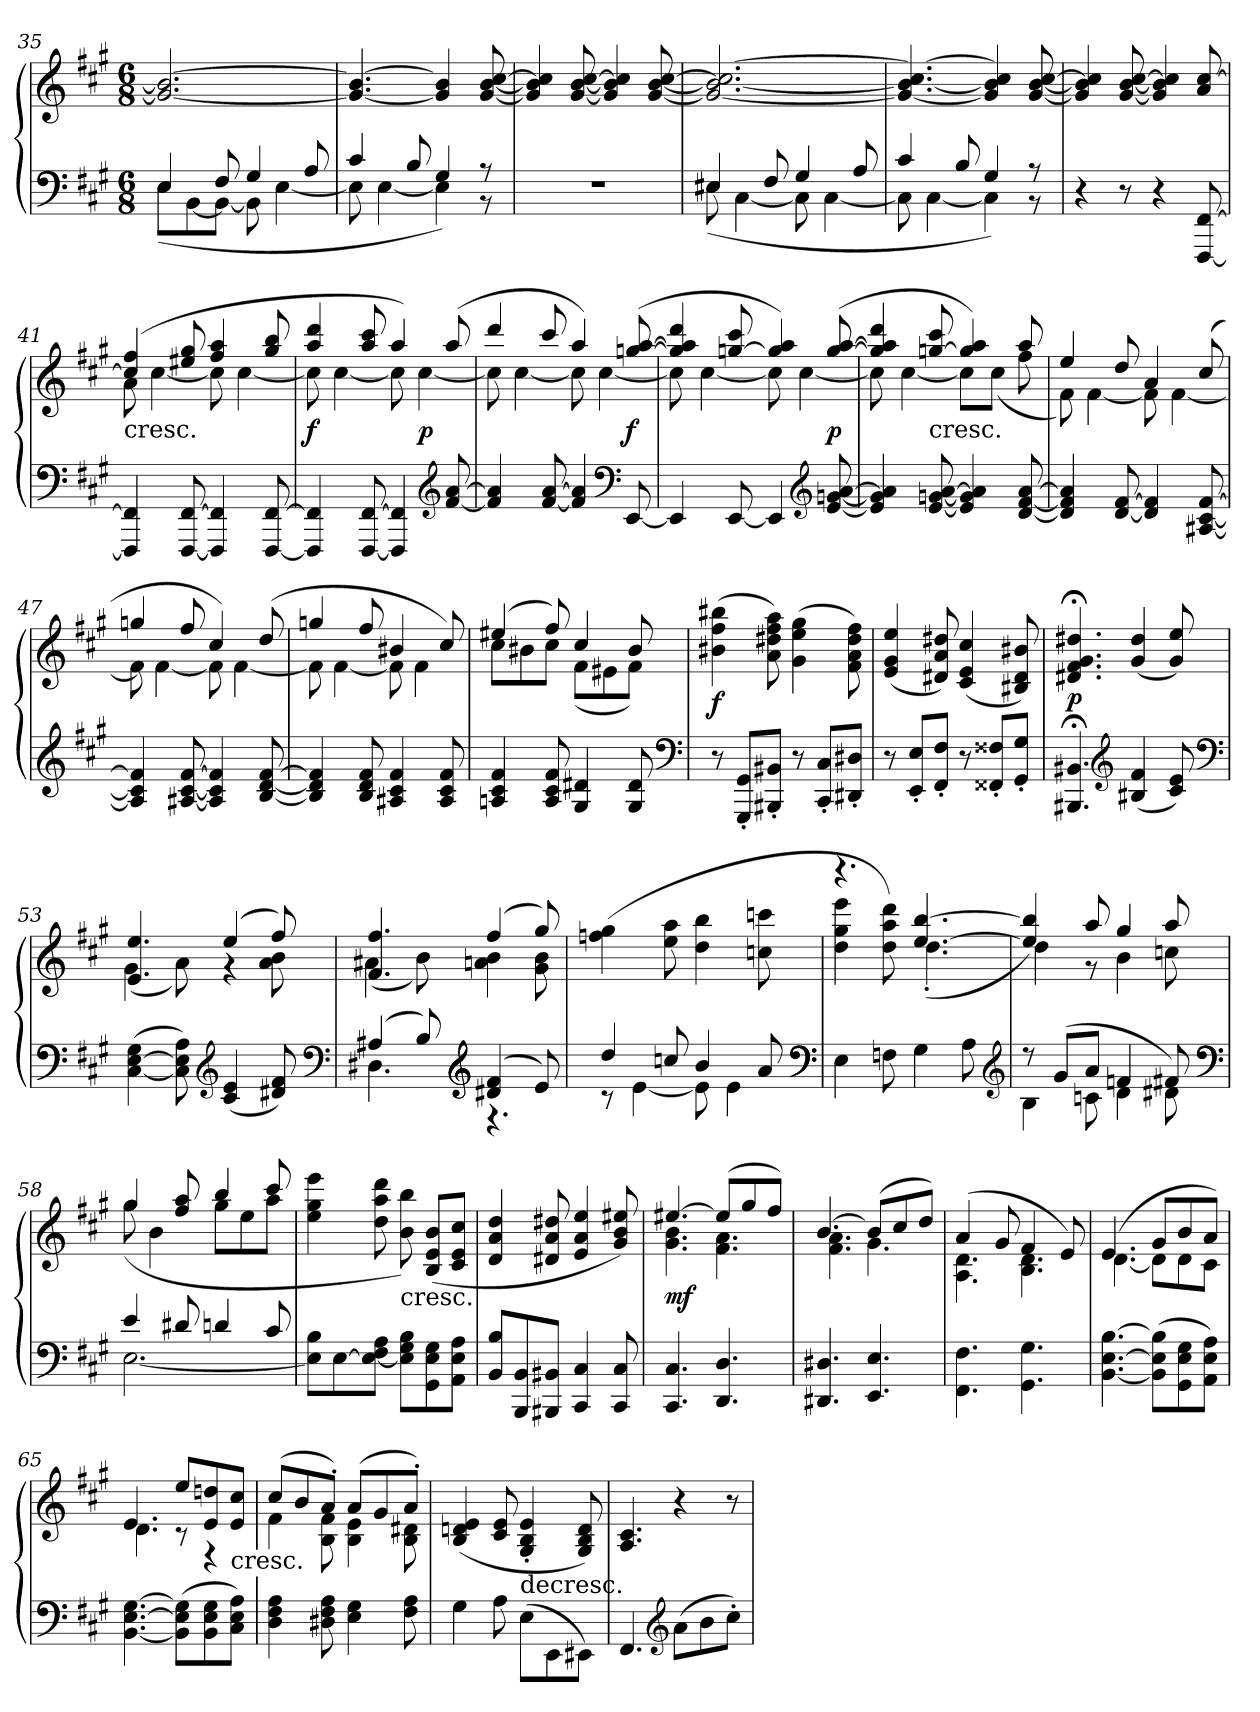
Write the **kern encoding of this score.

**kern	**kern	**dynam
*part1	*part1	*part1
*staff2	*staff1	*staff1/2
*clefF4	*clefG2	*
*k[f#c#g#]	*k[f#c#g#]	*
*A:	*A:	*
*M6/8	*M6/8	*
=35	=35	=35
*^	*	*
4E/	(8E\L	2.g#_/ 2.b_/	.
.	[8BB\	.	.
8F#/	8BB\J_	.	.
4G#/	8BB\]	.	.
.	[4E\	.	.
8A/	.	.	.
=36	=36	=36	=36
4c#/	8E\]	4.g#_/ 4.b_/	.
.	[4E\	.	.
8B/	.	.	.
4G#/)	4E\]	4g#]/ 4b]/	.
8r	8r	[8g#/ [8b/ [8cc#/	.
*v	*v	*	*
=37	=37	=37
2.r	4g#]/ 4b]/ 4cc#]/	.
.	[8g#/ [8b/ [8cc#/	.
.	4g#]/ 4b]/ 4cc#]/	.
.	[8g#/ [8b/ [8cc#/	.
=38	=38	=38
*^	*	*
4E#X/	(8E#X\	2.g#_/ 2.b_/ 2.cc#_/	.
.	[4C#\	.	.
8F#/	.	.	.
4G#/	8C#\]	.	.
.	[4C#\	.	.
8A/	.	.	.
=39	=39	=39	=39
4c#/	8C#\]	4.g#_/ 4.b_/ 4.cc#_/	.
.	[4C#\	.	.
8B/	.	.	.
4G#/)	4C#\]	4g#]/ 4b]/ 4cc#]/	.
8r	8r	[8g#/ [8b/ [8cc#/	.
*v	*v	*	*
=40	=40	=40
4r	4g#]/ 4b]/ 4cc#]/	.
8r	[8g#/ [8b/ [8cc#/	.
4r	4g#]/ 4b]/ 4cc#]/	.
[8FFF#/ [8FF#/	8a/ [8cc#/	.
=41	=41	=41
*	*^	*
!	!LO:TX:c:t=cresc.	!	!
4FFF#]/ 4FF#]/	(4cc#]/ 4ff#/	8a\	.
.	.	[4cc#\	.
[8FFF#/ [8FF#/	8ee#X/ 8gg#/	.	.
4FFF#]/ 4FF#]/	4ff#/ 4aa/	8cc#\]	.
.	.	[4cc#\	.
[8FFF#/ [8FF#/	8gg#/ 8bb/	.	.
=42	=42	=42	=42
4FFF#]/ 4FF#]/	4aa/ 4ddd/	8cc#\]	f
.	.	[4cc#\	.
[8FFF#/ [8FF#/	8aa/ 8ccc#/	.	.
4FFF#]/ 4FF#]/	4aa/)	8cc#\]	.
.	.	[4cc#\	p
*clefG2	*	*	*
[8f#/ [8a/	(8aa/	.	.
=43	=43	=43	=43
4f#]/ 4a]/	4ddd/	8cc#\]	.
.	.	[4cc#\	.
[8f#/ [8a/	8ccc#/	.	.
4f#]/ 4a]/	4aa/)	8cc#\]	.
.	.	[4cc#\	.
*clefF4	*	*	*
[8EE/	([8ggn/ [8aa/	.	f
=44	=44	=44	=44
4EE/]	4gg]/ 4aa]/ 4ddd/	8cc#\]	.
.	.	[4cc#\	.
[8EE/	[8ggn/ 8ccc#/	.	.
4EE/]	4gg]/ 4aa/)	8cc#\]	.
.	.	[4cc#\	.
*clefG2	*	*	*
[8e/ [8gn/ [8a/	([8gg/ [8aa/	.	p
=45	=45	=45	=45
4e]/ 4g]/ 4a]/	4gg]/ 4aa]/ 4ddd/	8cc#\]	.
.	.	[4cc#\	.
!	!LO:TX:c:t=cresc.	!	!
[8e/ [8gn/ [8a/	[8ggn/ 8ccc#/	.	.
4e]/ 4g]/ 4a]/	4gg]/ 4aa/)	8cc#\L]	.
.	.	(8cc#\J	.
[8d/ [8f#/ [8a/	8aa/	8ff#\	.
=46	=46	=46	=46
4d]/ 4f#]/ 4a]/	4ee/	8f#\)	.
.	.	[4f#\	.
[8d/ [8f#/	8dd/	.	.
4d]/ 4f#]/	4a/	8f#\]	.
.	.	[4f#\	.
[8A#X/ [8c#/ [8f#/	(8cc#/	.	.
=47	=47	=47	=47
4A#]/ 4c#]/ 4f#]/	4ggn/	8f#\]	.
.	.	[4f#\	.
[8A#X/ [8c#/ [8f#/	8ff#/	.	.
4A#]/ 4c#]/ 4f#]/	4cc#/)	8f#\]	.
.	.	[4f#\	.
[8B/ [8d/ [8f#/	(8dd/	.	.
=48	=48	=48	=48
4B]/ 4d]/ 4f#]/	4ggn/	8f#\]	.
.	.	[4f#\	.
8B/ 8d/ 8f#/	8ff#/	.	.
4A#X/ 4c#/ 4f#/	4b#X/	8f#\]	.
.	.	4f#\	.
8A#/ 8c#/ 8f#/	8cc#/)	.	.
=49	=49	=49	=49
4An/ 4c#/ 4f#/	(4ee#X/	8cc#\L	.
.	.	8b#X\	.
8A/ 8c#/ 8f#/	8ff#/)	8cc#\J	.
4G#/ 4d#X/	4cc#/	(8f#\L	.
.	.	8e#X\	.
8G#/ 8d#/	8b#/	8f#\J)	.
*	*v	*v	*
*clefF4	*	*
=50	=50	=50
8r	(4b#X\ 4ff#\ 4bb#X\	f
8GGG#'/ 8GG#'/L	.	.
8BBB#X'/ 8BB#X'/J	8a\ 8dd#X\ 8ff#\ 8aa\)	.
8r	(4g#\ 4ee\ 4gg#\	.
8CC#'/ 8C#'/L	.	.
8DD#X'/ 8D#X'/J	8f#\ 8a\ 8dd#\ 8ff#\)	.
=51	=51	=51
8r	(4e/ 4g#/ 4ee/	.
8EE'/ 8E'/L	.	.
8FF#'/ 8F#'/J	8d#X/ 8a/ 8dd#X/)	.
8r	(4c#/ 4e/ 4cc#/	.
8FF##X'/ 8F##X'/L	.	.
8GG#'/ 8G#'/J	8B#X/ 8d#/ 8b#X/)	.
=52	=52	=52
4.BBB#X;</ 4.BB#X;</	4.d#X;</ 4.f#;</ 4.g#;</ 4.dd#X;</	p
*clefG2	*	*
(4B#X/ 4f#/	(4g#/ 4dd#/	.
8c#/ 8e/)	8g#/ 8ee/)	.
*clefF4	*	*
=53	=53	=53
*	*^	*
([4C#\ [4E\ 4G#\	4.e/ 4.ee/	(4g#\	.
8C#]\ 8E]\ 8A\)	.	8a\)	.
*clefG2	*	*	*
(4c#/ 4e/	(4ee/	4r	.
8d#X/ 8f#/)	8ff#/)	8a\ 8b\	.
*clefF4	*	*	*
=54	=54	=54	=54
*^	*	*	*
(4A#X/	4.D#X\	4.f#/ 4.ff#/	(4a#X\	.
8B/)	.	.	8b\)	.
*clefG2	*	*	*	*
(4d#X/ 4f#/	4.r	(4ff#/	4an\ 4b\	.
8e/)	.	8gg#/)	8g#\ 8b\	.
*	*	*v	*v	*
=55	=55	=55	=55
4dd/	8r	(4ffn\ 4gg#\	.
.	[4e\	.	.
8ccn/	.	8ee\ 8aa\	.
4b/	8e\]	4dd\ 4bb\	.
.	4e\	.	.
8a/	.	8ccn\ 8cccn\	.
*v	*v	*	*
*clefF4	*	*
=56	=56	=56
*	*^	*
4E\	4.r	4dd\ 4gg#\ 4eee\	.
8Fn\	.	8dd\ 8aa\ 8ddd\)	.
4G#\	[4.ee/ [4.bb/	(4.dd'\	.
8A\	.	.	.
*clefG2	*	*	*
=57	=57	=57	=57
*^	*	*	*
8r	4B\	4ee]/ 4bb]/)	4dd\	.
(8g#/L	.	.	.	.
8a/J	8cn\	8aa/	8r	.
4fn/	4d\	4gg#/	4b\	.
8f#X/)	8d#X\	8aa/	8ccn\	.
*clefF4	*	*	*	*
=58	=58	=58	=58	=58
4e/	[2.E\	4gg#/	(8gg#\	.
.	.	.	4b\	.
8d#X/	.	8ff#/ 8aa/	.	.
4dn/	.	4bb/	8gg#\L	.
.	.	.	8ee\	.
8c#/	.	8ccc#/	8aa\J	.
*v	*v	*	*	*
*	*v	*v	*
=59	=59	=59
8E]\ 8B\L	4ee\ 4gg#\ 4eee\	.
[8E\	.	.
8E_\ 8F#\ 8A\J	8dd\ 8aa\ 8ddd\	.
!	!LO:TX:c:t=cresc.	!
8E]\ 8G#\ 8B\L	8b\ 8bb\)	.
8GG#\ 8E\ 8G#\	(8B/ 8e/ 8b/L	.
8AA\ 8E\ 8A\J	8c#/ 8e/ 8cc#/J	.
=60	=60	=60
8BB/ 8B/L	4d/ 4a/ 4dd/	.
8BBB/ 8BB/	.	.
8BBB#X/ 8BB#X/J	8d#X/ 8a/ 8dd#X/	.
4CC#/ 4C#/	4e/ 4a/ 4ee/	.
8CC#/ 8C#/	8g#/ 8b/ 8ee#X/)	.
=61	=61	=61
*	*^	*
4.CC#/ 4.C#/	[4.ee#X/	4.g#\ 4.b\	mf
4.DD/ 4.D/	(8ee#/L]	4.f#\ 4.a\	.
.	8gg#/	.	.
.	8ff#/J)	.	.
=62	=62	=62	=62
4.DD#X/ 4.D#X/	[4.b/	4.f#\ 4.a\	.
4.EE/ 4.E/	(8b/L]	4.g#\	.
.	8cc#/	.	.
.	8dd/J)	.	.
=63	=63	=63	=63
4.FF#\ 4.F#\	(4a/	4.A\ 4.d\	.
.	8g#/	.	.
4.GG#\ 4.G#\	4f#/	4.B\ 4.d\	.
.	8e/)	.	.
=64	=64	=64	=64
[4.BB\ [4.E\ [4.B\	(4.e/	[4.d\	.
(8BB]\ 8E]\ 8B]\L	8g#/L	8d\L]	.
8GG#\ 8E\ 8G#\	8b/	8d\	.
8AA\ 8E\ 8A\J)	8a/J)	8c#\J	.
=65	=65	=65	=65
[4.BB\ [4.E\ [4.G#\	4.e/	4.d\	.
(8BB]\ 8E]\ 8G#]\L	8ee/L	8r	.
8BB\ 8E\ 8G#\	8e/ 8ddn/	4r	.
!	!LO:TX:c:t=cresc.	!	!
8C#\ 8E\ 8A\J)	8e/ 8cc#/J	.	.
=66	=66	=66	=66
4D\ 4F#\ 4A\	(8cc#/L	4f#\	.
.	8b/	.	.
8D#X\ 8F#\ 8A\	8a'/J)	8B\ 8f#\	.
4E\ 4G#\	(8a/L	4B\ 4e\	.
.	8g#/	.	.
8F#\ 8A\	8a'/J)	8B\ 8d#X\	.
*	*v	*v	*
=67	=67	=67
4G#\	(4B/ 4dn/ 4e/	.
8A\	8c#/ 8e/	.
!	!LO:TX:c:t=decresc.	!
(8E\L	4G#'/ 4B'/ 4e'/	.
8EE\	.	.
8EE#X\J)	8G#/ 8B/ 8d/)	.
=68	=68	=68
4.FF#/	4.A/ 4.c#/	.
*clefG2	*	*
(8a\L	4r	.
8b\	.	.
8cc#'\J)	8r	.
=	=	=
*-	*-	*-
